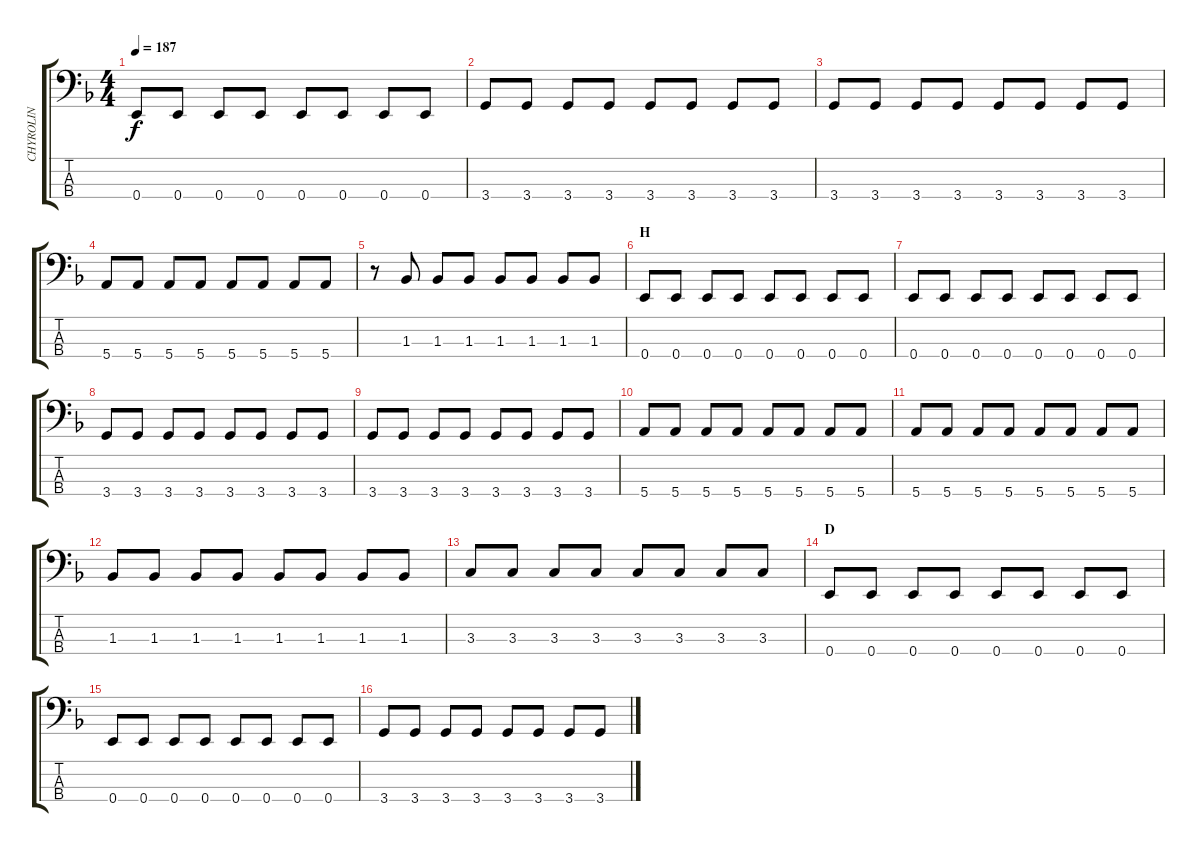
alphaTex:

\track ("CHYROLIN" "CHYROLIN") {instrument overdrivenguitar}
\staff {score tabs}
\tuning (G2 D2 A1 E1) {hide}
\ts (4 4)
\tempo 187
\clef f4
\ks dminor
0.4.8{dy f} 0.4.8 0.4.8 0.4.8 0.4.8 0.4.8 0.4.8 0.4.8 |
3.4.8 3.4.8 3.4.8 3.4.8 3.4.8 3.4.8 3.4.8 3.4.8 |
3.4.8 3.4.8 3.4.8 3.4.8 3.4.8 3.4.8 3.4.8 3.4.8 |
5.4.8 5.4.8 5.4.8 5.4.8 5.4.8 5.4.8 5.4.8 5.4.8 |
r.8 1.3.8 1.3.8 1.3.8 1.3.8 1.3.8 1.3.8 1.3.8 |
\section ("" "H")
0.4.8 0.4.8 0.4.8 0.4.8 0.4.8 0.4.8 0.4.8 0.4.8 |
0.4.8 0.4.8 0.4.8 0.4.8 0.4.8 0.4.8 0.4.8 0.4.8 |
3.4.8 3.4.8 3.4.8 3.4.8 3.4.8 3.4.8 3.4.8 3.4.8 |
3.4.8 3.4.8 3.4.8 3.4.8 3.4.8 3.4.8 3.4.8 3.4.8 |
5.4.8 5.4.8 5.4.8 5.4.8 5.4.8 5.4.8 5.4.8 5.4.8 |
5.4.8 5.4.8 5.4.8 5.4.8 5.4.8 5.4.8 5.4.8 5.4.8 |
1.3.8 1.3.8 1.3.8 1.3.8 1.3.8 1.3.8 1.3.8 1.3.8 |
3.3.8 3.3.8 3.3.8 3.3.8 3.3.8 3.3.8 3.3.8 3.3.8 |
\section ("" "D")
0.4.8 0.4.8 0.4.8 0.4.8 0.4.8 0.4.8 0.4.8 0.4.8 |
0.4.8 0.4.8 0.4.8 0.4.8 0.4.8 0.4.8 0.4.8 0.4.8 |
3.4.8 3.4.8 3.4.8 3.4.8 3.4.8 3.4.8 3.4.8 3.4.8
